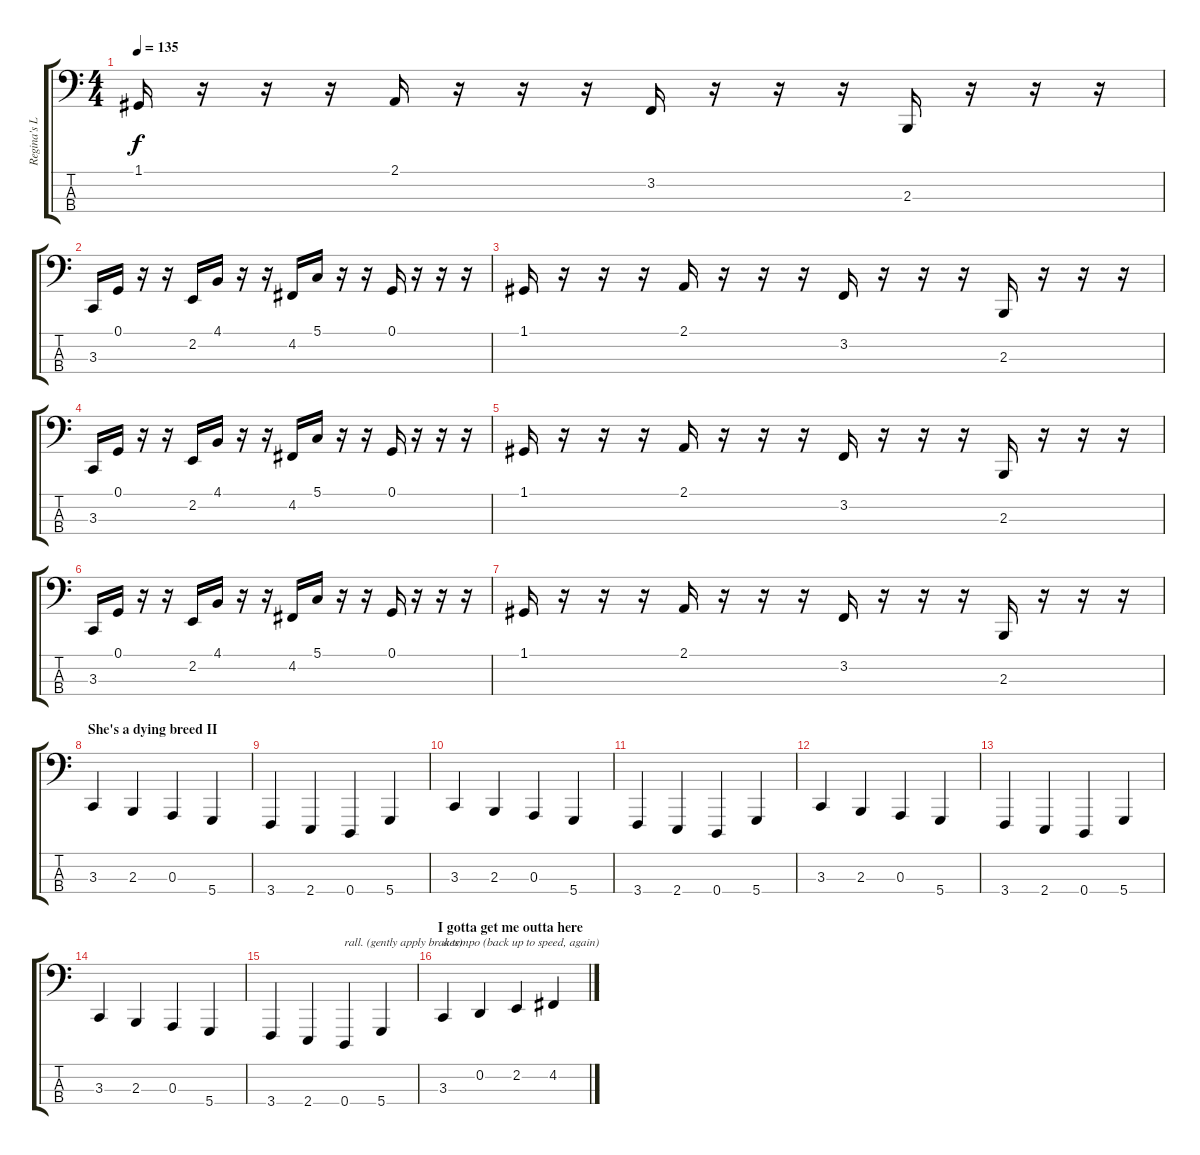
\track ("Regina's Left" "Regina's L") {instrument brightacousticpiano}
\staff {score tabs}
\tuning (G2 D2 A1 D1) {hide}
\ts (4 4)
\tempo 135
\clef f4
\ks c
1.1.16{dy f} r.16 r.16 r.16 2.1.16 r.16 r.16 r.16 3.2.16 r.16 r.16 r.16 2.3.16 r.16 r.16 r.16 |
3.3.16 0.1.16 r.16 r.16 2.2.16 4.1.16 r.16 r.16 4.2.16 5.1.16 r.16 r.16 0.1.16 r.16 r.16 r.16 |
1.1.16 r.16 r.16 r.16 2.1.16 r.16 r.16 r.16 3.2.16 r.16 r.16 r.16 2.3.16 r.16 r.16 r.16 |
3.3.16 0.1.16 r.16 r.16 2.2.16 4.1.16 r.16 r.16 4.2.16 5.1.16 r.16 r.16 0.1.16 r.16 r.16 r.16 |
1.1.16 r.16 r.16 r.16 2.1.16 r.16 r.16 r.16 3.2.16 r.16 r.16 r.16 2.3.16 r.16 r.16 r.16 |
3.3.16 0.1.16 r.16 r.16 2.2.16 4.1.16 r.16 r.16 4.2.16 5.1.16 r.16 r.16 0.1.16 r.16 r.16 r.16 |
1.1.16 r.16 r.16 r.16 2.1.16 r.16 r.16 r.16 3.2.16 r.16 r.16 r.16 2.3.16 r.16 r.16 r.16 |
\section ("" "She's a dying breed II")
3.3.4 2.3.4 0.3.4 5.4.4 |
3.4.4 2.4.4 0.4.4 5.4.4 |
3.3.4 2.3.4 0.3.4 5.4.4 |
3.4.4 2.4.4 0.4.4 5.4.4 |
3.3.4 2.3.4 0.3.4 5.4.4 |
3.4.4 2.4.4 0.4.4 5.4.4 |
3.3.4 2.3.4 0.3.4 5.4.4 |
3.4.4 2.4.4 0.4.4{txt "rall. (gently apply brakes)"} 5.4.4 |
\section ("" "I gotta get me outta here")
3.3.4{txt "a tempo (back up to speed, again)"} 0.2.4 2.2.4 4.2.4
